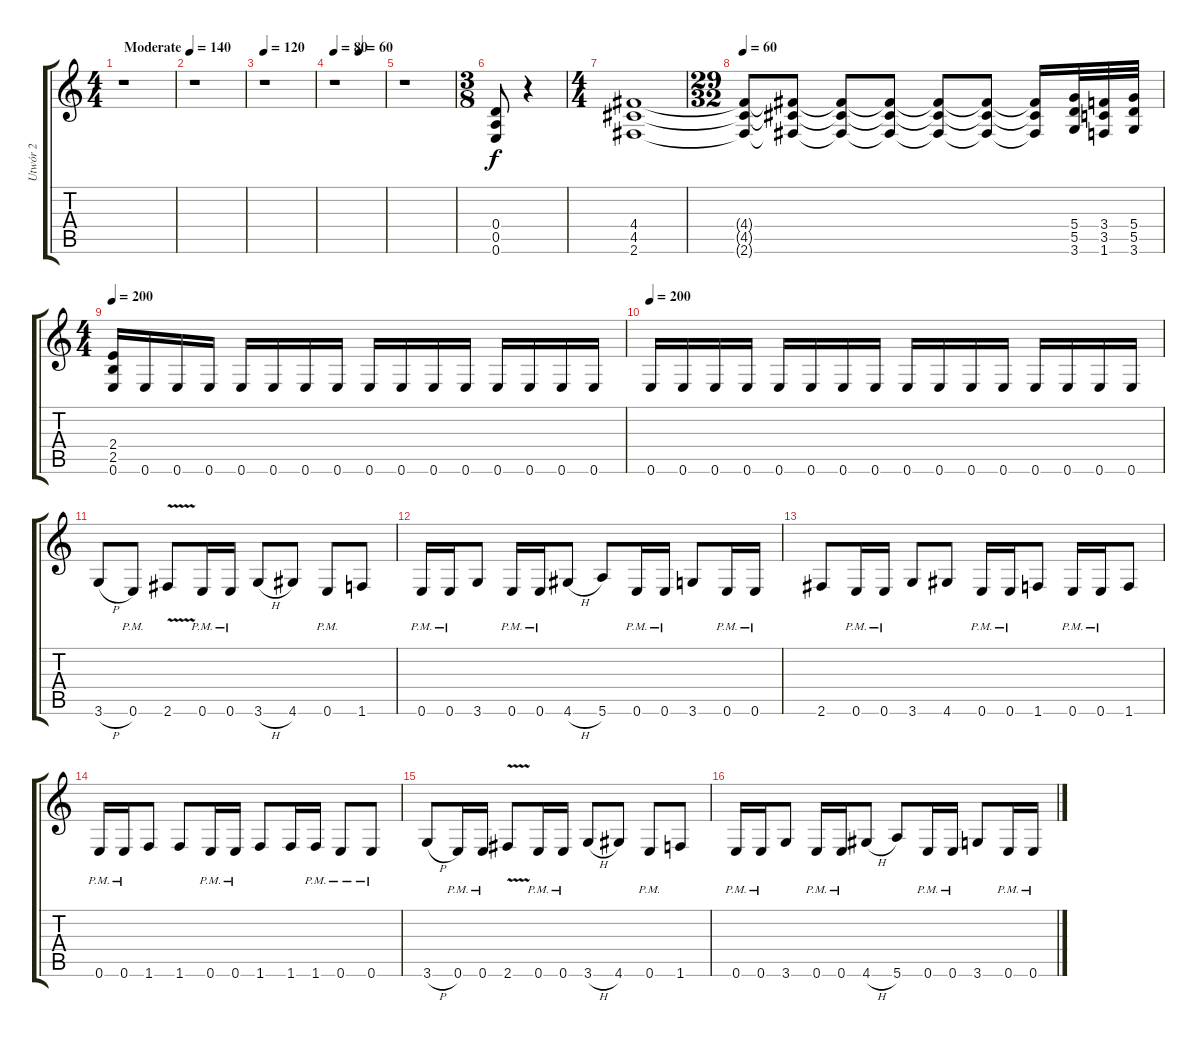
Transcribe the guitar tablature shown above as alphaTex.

\track ("Utwór 2" "Utwór 2") {instrument distortionguitar}
\staff {score tabs}
\tuning (E4 B3 G3 D3 A2 E2) {hide}
\ts (4 4)
\tempo (140 "Moderate")
\clef g2
\ks c
r.1{dy f instrument distortionguitar} |
r.1 |
\tempo 120
r.1 |
\tempo 80
\tempo (60 0.5)
r.1 |
r.1 |
\ts (3 8)
(0.4 0.5 0.6).8 r.4 |
\ts (4 4)
(4.4 4.5 2.6).1 |
\ts (29 32)
\tempo 60
(4.4{t} 4.5{t} 2.6{t}).8 (4.4{t} 4.5{t} 2.6{t}).8 (4.4{t} 4.5{t} 2.6{t}).8 (4.4{t} 4.5{t} 2.6{t}).8 (4.4{t} 4.5{t} 2.6{t}).8 (4.4{t} 4.5{t} 2.6{t}).8 (4.4{t} 4.5{t} 2.6{t}).16 (5.4 5.5 3.6).32 (3.4 3.5 1.6).32 (5.4 5.5 3.6).32 |
\ts (4 4)
\tempo 200
(2.4 2.5 0.6).16 0.6.16 0.6.16 0.6.16 0.6.16 0.6.16 0.6.16 0.6.16 0.6.16 0.6.16 0.6.16 0.6.16 0.6.16 0.6.16 0.6.16 0.6.16 |
\tempo 200
0.6.16 0.6.16 0.6.16 0.6.16 0.6.16 0.6.16 0.6.16 0.6.16 0.6.16 0.6.16 0.6.16 0.6.16 0.6.16 0.6.16 0.6.16 0.6.16 |
3.6{h}.8 0.6{pm}.8 2.6{v}.8 0.6{pm}.16 0.6{pm}.16 3.6{h}.8 4.6.8 0.6{pm}.8 1.6.8 |
0.6{pm}.16 0.6{pm}.16 3.6.8 0.6{pm}.16 0.6{pm}.16 4.6{h}.8 5.6.8 0.6{pm}.16 0.6{pm}.16 3.6.8 0.6{pm}.16 0.6{pm}.16 |
2.6.8 0.6{pm}.16 0.6{pm}.16 3.6.8 4.6.8 0.6{pm}.16 0.6{pm}.16 1.6.8 0.6{pm}.16 0.6{pm}.16 1.6.8 |
0.6{pm}.16 0.6{pm}.16 1.6.8 1.6.8 0.6{pm}.16 0.6{pm}.16 1.6.8 1.6.16 1.6{pm}.16 0.6{pm}.8 0.6{pm}.8 |
3.6{h}.8 0.6{pm}.16 0.6{pm}.16 2.6{v}.8 0.6{pm}.16 0.6{pm}.16 3.6{h}.8 4.6.8 0.6{pm}.8 1.6.8 |
0.6{pm}.16 0.6{pm}.16 3.6.8 0.6{pm}.16 0.6{pm}.16 4.6{h}.8 5.6.8 0.6{pm}.16 0.6{pm}.16 3.6.8 0.6{pm}.16 0.6{pm}.16
